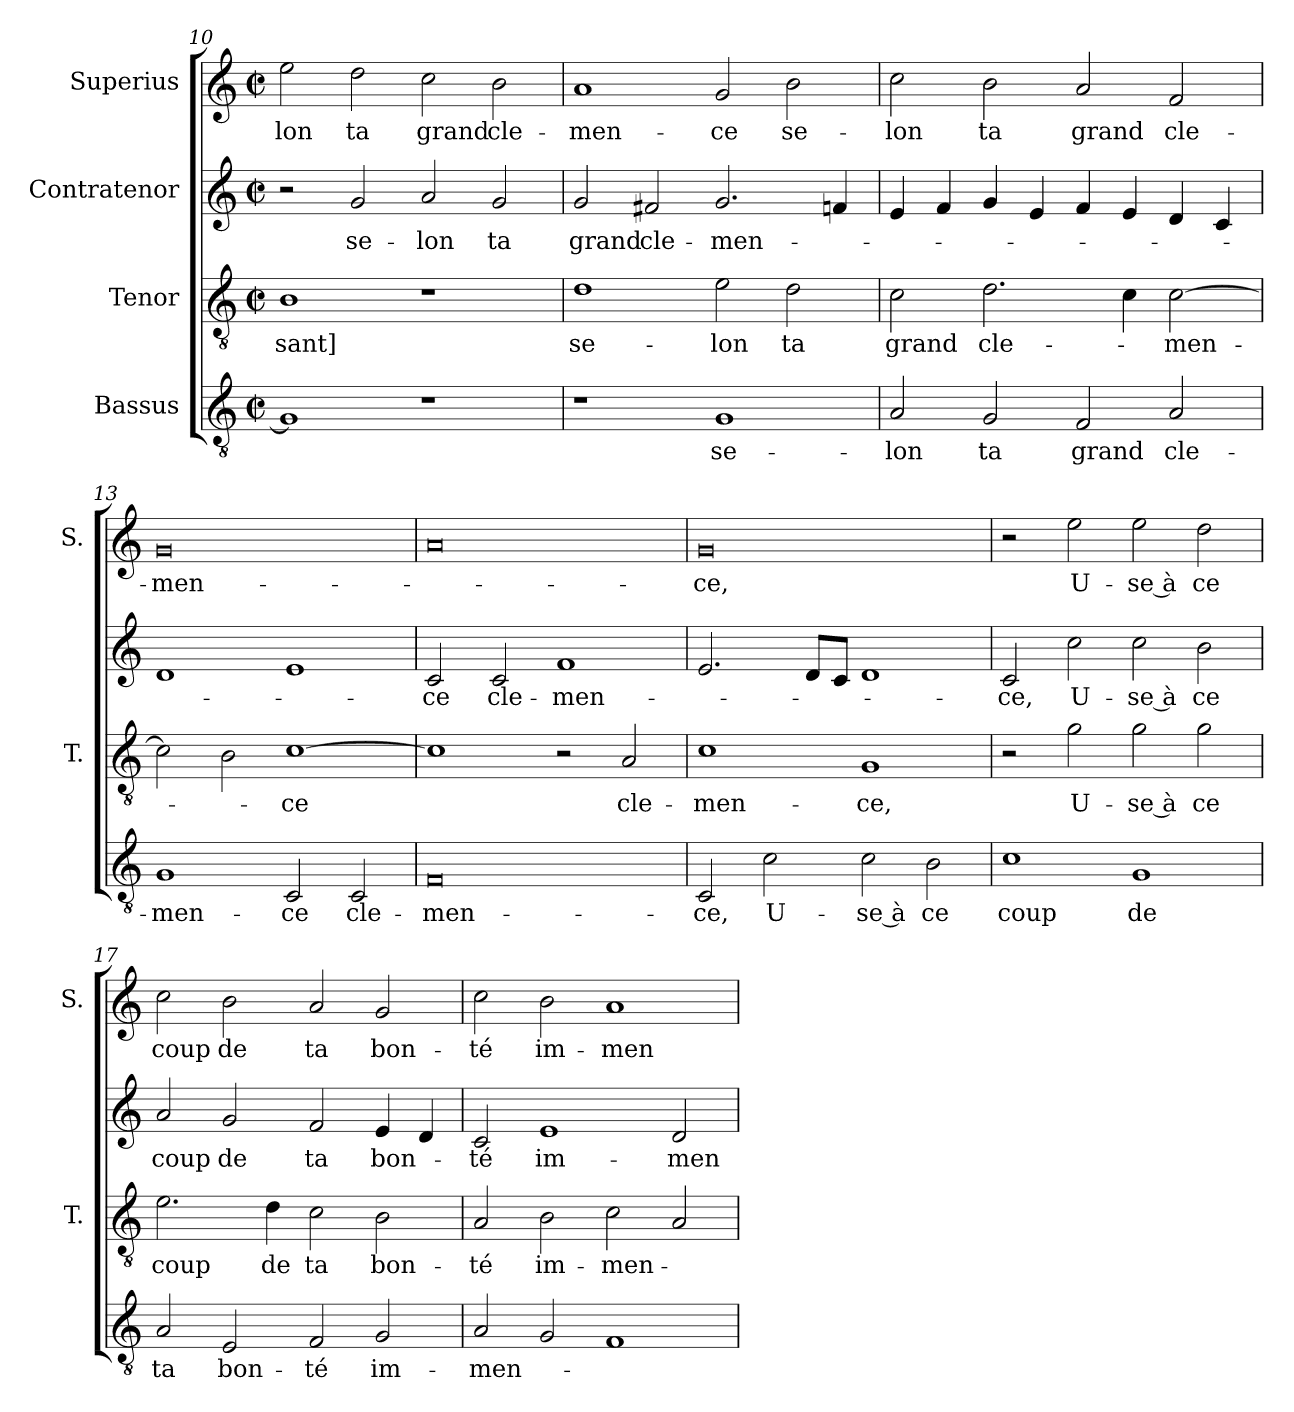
**kern	**text	**kern	**text	**kern	**text	**kern	**text
*part4	*part4	*part3	*part3	*part2	*part2	*part1	*part1
*staff4	*staff4	*staff3	*staff3	*staff2	*staff2	*staff1	*staff1
*I"Bassus	*	*I"Tenor	*	*I"Contratenor	*	*I"Superius	*
*	*	*I'T.	*	*	*	*I'S.	*
*clefGv2	*	*clefGv2	*	*clefG2	*	*clefG2	*
*k[]	*	*k[]	*	*k[]	*	*k[]	*
*C:	*	*C:	*	*C:	*	*C:	*
*M2/2	*	*M2/2	*	*M2/2	*	*M2/2	*
*met(c|)	*	*met(c|)	*	*met(c|)	*	*met(c|)	*
=10	=10	=10	=10	=10	=10	=10	=10
1G/]	.	1B\	-sant]	2r	.	2ee\	-lon
.	.	.	.	2g/	se-	2dd\	ta
1r	.	1r	.	2a/	-lon	2cc\	grand
.	.	.	.	2g/	ta	2b\	cle-
!!LO:LB:g=z
=11	=11	=11	=11	=11	=11	=11	=11
1r	.	1d\	se-	2g/	grand	1a/	-men-
.	.	.	.	2f#X/	cle-	.	.
1G/	se-	2e\	-lon	2.g/	-men-	2g/	-ce
.	.	2d\	ta	.	.	2b\	se-
.	.	.	.	4f/	.	.	.
=12	=12	=12	=12	=12	=12	=12	=12
2A/	-lon	2c\	grand	4e/	.	2cc\	-lon
.	.	.	.	4f/	.	.	.
2G/	ta	2.d\	cle-	4g/	.	2b\	ta
.	.	.	.	4e/	.	.	.
2F/	grand	.	.	4f/	.	2a/	grand
.	.	4c\	.	4e/	.	.	.
2A/	cle-	[2c\	-men-	4d/	.	2f/	cle-
.	.	.	.	4c/	.	.	.
=13	=13	=13	=13	=13	=13	=13	=13
1G/	-men-	2c\]	.	1d/	.	0g/	-men-
.	.	2B\	.	.	.	.	.
2C/	-ce	[1c\	-ce	1e/	.	.	.
2C/	cle-	.	.	.	.	.	.
=14	=14	=14	=14	=14	=14	=14	=14
0F/	-men-	1c\]	.	2c/	-ce	0a/	.
.	.	.	.	2c/	cle-	.	.
.	.	2r	.	1f/	-men-	.	.
.	.	2A/	cle-	.	.	.	.
=15	=15	=15	=15	=15	=15	=15	=15
2C/	-ce,	1c\	-men-	2.e/	.	0g/	-ce,
2c\	U-	.	.	.	.	.	.
.	.	.	.	8d/L	.	.	.
.	.	.	.	8c/J	.	.	.
2c\	-se à	1G/	-ce,	1d/	.	.	.
2B\	ce	.	.	.	.	.	.
!!LO:PB:g=z
=16	=16	=16	=16	=16	=16	=16	=16
1c\	coup	2r	.	2c/	-ce,	2r	.
.	.	2g\	U-	2cc\	U-	2ee\	U-
1G/	de	2g\	-se à	2cc\	-se à	2ee\	-se à
.	.	2g\	ce	2b\	ce	2dd\	ce
=17	=17	=17	=17	=17	=17	=17	=17
2A/	ta	2.e\	coup	2a/	coup	2cc\	coup
2E/	bon-	.	.	2g/	de	2b\	de
.	.	4d\	de	.	.	.	.
2F/	-té	2c\	ta	2f/	ta	2a/	ta
2G/	im-	2B\	bon-	4e/	bon-	2g/	bon-
.	.	.	.	4d/	.	.	.
=18	=18	=18	=18	=18	=18	=18	=18
2A/	-men-	2A/	-té	2c/	-té	2cc\	-té
2G/	.	2B\	im-	1e/	im-	2b\	im-
1F/	.	2c\	-men-	.	.	1a/	-men-
.	.	2A/	.	2d/	-men-	.	.
=	=	=	=	=	=	=	=
*-	*-	*-	*-	*-	*-	*-	*-
